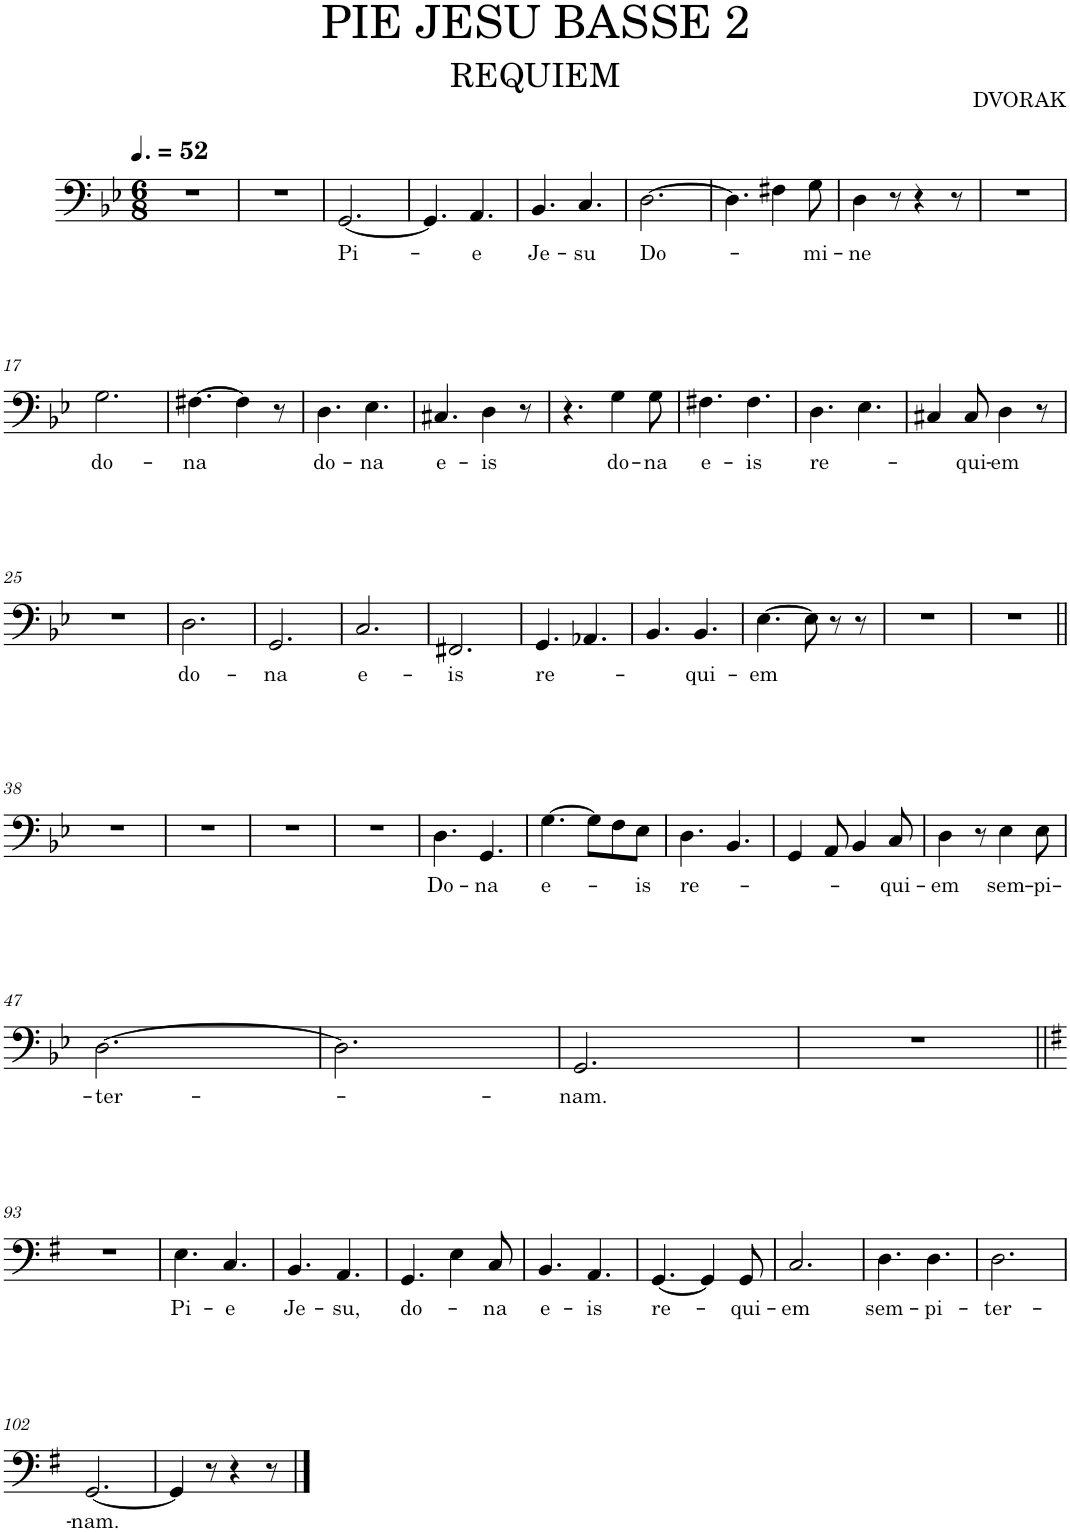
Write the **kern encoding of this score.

**kern	**text
*part1	*part1
*staff1	*staff1
*I"Basse	*
*I'B.	*
*clefF4	*
*k[b-e-]	*
*M6/8	*
*MM78	*
=8	=8
2.r	.
=9	=9
2.r	.
=10	=10
!	!LO:LY:b
[2.GG/	Pi-
=11	=11
4.GG/]	.
!	!LO:LY:b
4.AA/	-e
=12	=12
!	!LO:LY:b
4.BB-/	Je-
!	!LO:LY:b
4.C/	-su
=13	=13
!	!LO:LY:b
[2.D\	Do-
=14	=14
4.D\]	.
4F#X\	.
!	!LO:LY:b
8G\	-mi-
=15	=15
!	!LO:LY:b
4D\	-ne
8r	.
4r	.
8r	.
=16	=16
2.r	.
!!LO:LB:g=z
=17	=17
!	!LO:LY:b
2.G\	do-
=18	=18
!	!LO:LY:b
[4.F#X\	-na
4F#\]	.
8r	.
=19	=19
!	!LO:LY:b
4.D\	do-
!	!LO:LY:b
4.E-\	-na
=20	=20
!	!LO:LY:b
4.C#X/	e-
!	!LO:LY:b
4D\	-is
8r	.
=21	=21
4.r	.
!	!LO:LY:b
4G\	do-
!	!LO:LY:b
8G\	-na
=22	=22
!	!LO:LY:b
4.F#X\	e-
!	!LO:LY:b
4.F#\	-is
=23	=23
!	!LO:LY:b
4.D\	re-
4.E-\	.
=24	=24
4C#X/	.
!	!LO:LY:b
8C#/	-qui-
!	!LO:LY:b
4D\	-em
8r	.
!!LO:LB:g=z
=25	=25
2.r	.
=26	=26
!	!LO:LY:b
2.D\	do-
=27	=27
!	!LO:LY:b
2.GG/	-na
=28	=28
!	!LO:LY:b
2.C/	e-
=29	=29
!	!LO:LY:b
2.FF#X/	-is
=30	=30
!	!LO:LY:b
4.GG/	re-
4.AA-X/	.
=31	=31
4.BB-/	.
!	!LO:LY:b
4.BB-/	-qui-
=32	=32
!	!LO:LY:b
[4.E-\	-em
8E-\]	.
8r	.
8r	.
=33	=33
2.r	.
=34	=34
2.r	.
!!LO:LB:g=z
=38||	=38||
2.r	.
=39	=39
2.r	.
=40	=40
2.r	.
=41	=41
2.r	.
=42	=42
!	!LO:LY:b
4.D\	Do-
!	!LO:LY:b
4.GG/	-na
=43	=43
!	!LO:LY:b
[4.G\	e-
8G\L]	.
8F\	.
!	!LO:LY:b
8E-\J	-is
=44	=44
!	!LO:LY:b
4.D\	re-
4.BB-/	.
=45	=45
4GG/	.
8AA/	.
4BB-/	.
!	!LO:LY:b
8C/	-qui-
=46	=46
!	!LO:LY:b
4D\	-em
8r	.
!	!LO:LY:b
4E-\	sem-
!	!LO:LY:b
8E-\	-pi-
!!LO:LB:g=z
=47	=47
!	!LO:LY:b
[2.D\	-ter-
=48	=48
2.D\]	.
=49	=49
!	!LO:LY:b
2.GG/	-nam.
=50	=50
2.r	.
!!LO:LB:g=z
=93||	=93||
*k[f#]	*
2.r	.
=94	=94
!	!LO:LY:b
4.E\	Pi-
!	!LO:LY:b
4.C/	-e
=95	=95
!	!LO:LY:b
4.BB/	Je-
!	!LO:LY:b
4.AA/	-su,
=96	=96
!	!LO:LY:b
4.GG/	do-
4E\	.
!	!LO:LY:b
8C/	-na
=97	=97
!	!LO:LY:b
4.BB/	e-
!	!LO:LY:b
4.AA/	-is
=98	=98
!	!LO:LY:b
[4.GG/	re-
4GG/]	.
!	!LO:LY:b
8GG/	-qui-
=99	=99
!	!LO:LY:b
2.C/	-em
=100	=100
!	!LO:LY:b
4.D\	sem-
!	!LO:LY:b
4.D\	-pi-
=101	=101
!	!LO:LY:b
2.D\	-ter-
!!LO:LB:g=z
=102	=102
!	!LO:LY:b
[2.GG/	-nam.
=103	=103
4GG/]	.
8r	.
4r	.
8r	.
==	==
*-	*-
